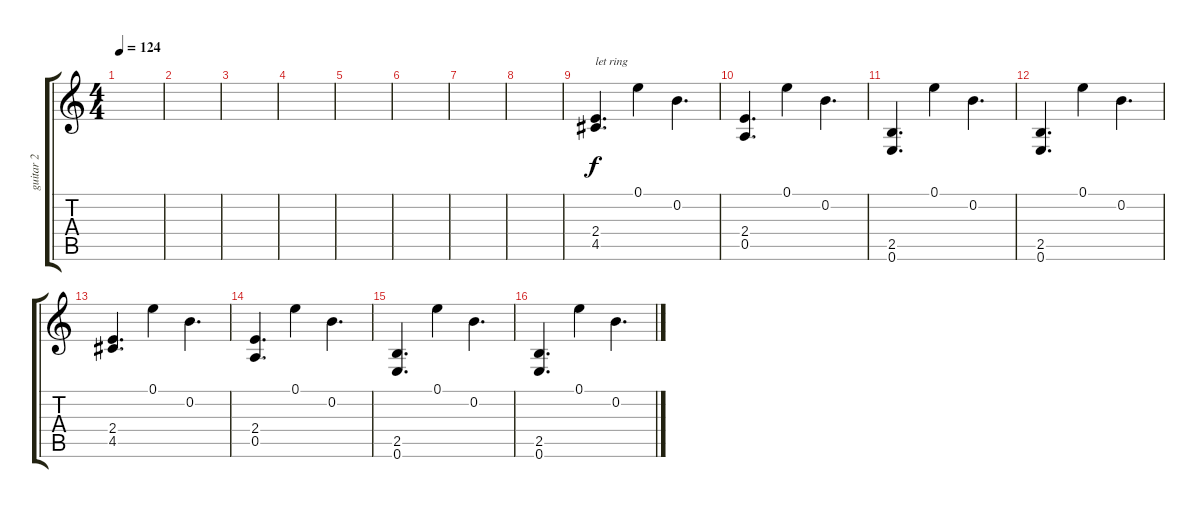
\track ("guitar 2" "guitar 2") {instrument overdrivenguitar}
\staff {score tabs}
\tuning (E4 B3 G3 D3 A2 E2) {hide}
\ts (4 4)
\tempo 124
\clef g2
\ks c
|
|
|
|
|
|
|
|
(2.4 4.5).4{d txt "let ring" instrument electricguitarclean} 0.1.4 0.2.4{d} |
(2.4 0.5).4{d} 0.1.4 0.2.4{d} |
(2.5 0.6).4{d} 0.1.4 0.2.4{d} |
(2.5 0.6).4{d} 0.1.4 0.2.4{d} |
(2.4 4.5).4{d} 0.1.4 0.2.4{d} |
(2.4 0.5).4{d} 0.1.4 0.2.4{d} |
(2.5 0.6).4{d} 0.1.4 0.2.4{d} |
(2.5 0.6).4{d} 0.1.4 0.2.4{d}
